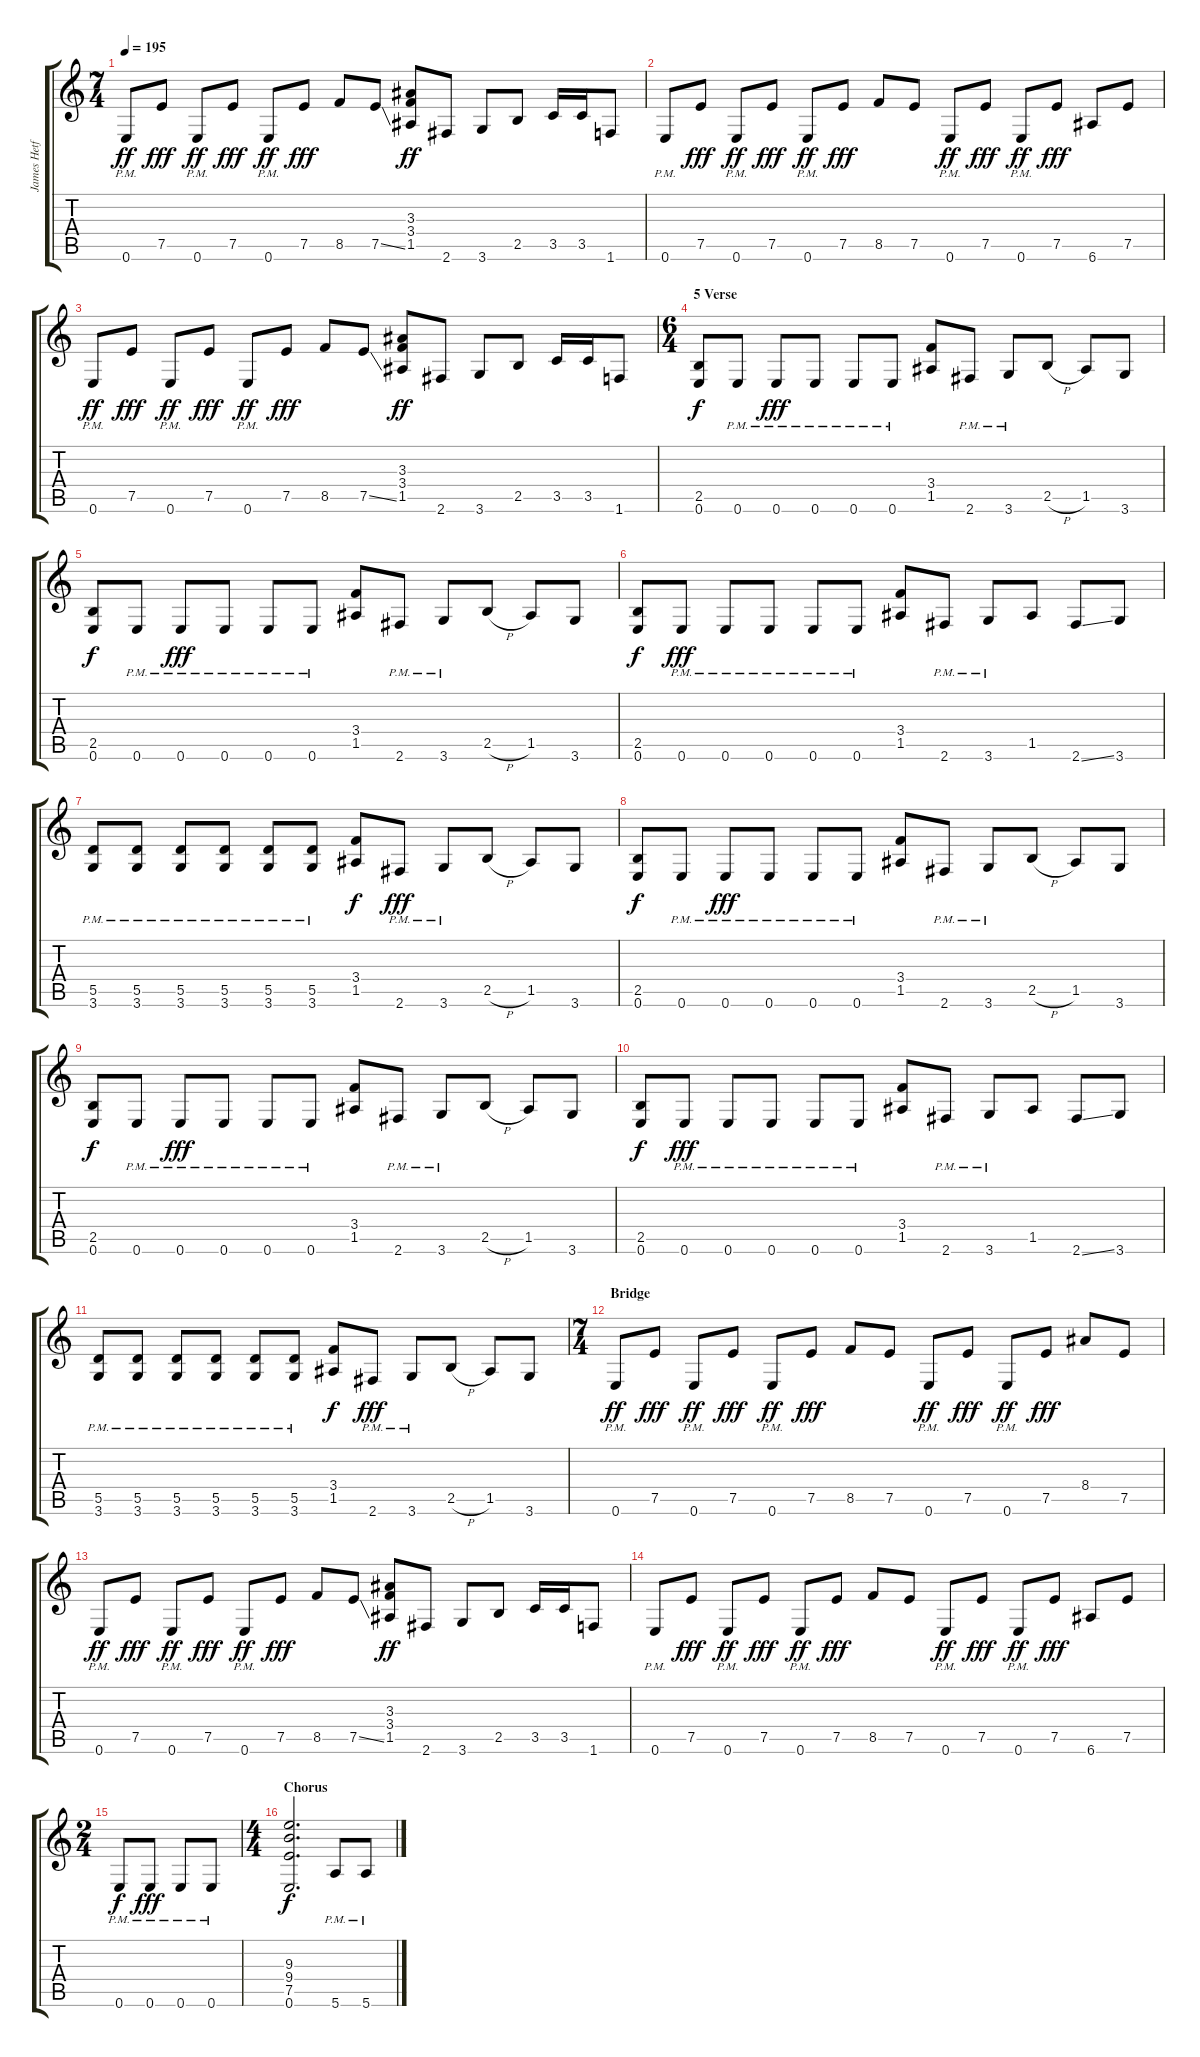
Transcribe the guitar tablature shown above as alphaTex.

\track ("James Hetfield (Guitar I)" "James Hetf") {instrument distortionguitar}
\staff {score tabs}
\tuning (E4 B3 G3 D3 A2 E2) {hide}
\ts (7 4)
\tempo 195
\clef g2
\ks c
0.6{pm}.8{dy ff} 7.5.8{dy fff} 0.6{pm}.8{dy ff} 7.5.8{dy fff} 0.6{pm}.8{dy ff} 7.5.8{dy fff} 8.5.8 7.5{ss}.8 (3.3 3.4 1.5).8{dy ff} 2.6.8 3.6.8 2.5.8 3.5.16 3.5.16 1.6.8 |
0.6{pm}.8 7.5.8{dy fff} 0.6{pm}.8{dy ff} 7.5.8{dy fff} 0.6{pm}.8{dy ff} 7.5.8{dy fff} 8.5.8 7.5.8 0.6{pm}.8{dy ff} 7.5.8{dy fff} 0.6{pm}.8{dy ff} 7.5.8{dy fff} 6.6.8 7.5.8 |
0.6{pm}.8{dy ff} 7.5.8{dy fff} 0.6{pm}.8{dy ff} 7.5.8{dy fff} 0.6{pm}.8{dy ff} 7.5.8{dy fff} 8.5.8 7.5{ss}.8 (3.3 3.4 1.5).8{dy ff} 2.6.8 3.6.8 2.5.8 3.5.16 3.5.16 1.6.8 |
\ts (6 4)
\section ("" "5 Verse")
(2.5 0.6).8{dy f} 0.6{pm}.8 0.6{pm}.8{dy fff} 0.6{pm}.8 0.6{pm}.8 0.6{pm}.8 (3.4 1.5).8 2.6{pm}.8 3.6{pm}.8 2.5{h}.8 1.5.8 3.6.8 |
(2.5 0.6).8{dy f} 0.6{pm}.8 0.6{pm}.8{dy fff} 0.6{pm}.8 0.6{pm}.8 0.6{pm}.8 (3.4 1.5).8 2.6{pm}.8 3.6{pm}.8 2.5{h}.8 1.5.8 3.6.8 |
(2.5 0.6).8{dy f} 0.6{pm}.8{dy fff} 0.6{pm}.8 0.6{pm}.8 0.6{pm}.8 0.6{pm}.8 (3.4 1.5).8 2.6{pm}.8 3.6{pm}.8 1.5.8 2.6{ss}.8 3.6.8 |
(5.5 3.6{pm}).8 (5.5 3.6{pm}).8 (5.5 3.6{pm}).8 (5.5 3.6{pm}).8 (5.5 3.6{pm}).8 (5.5 3.6{pm}).8 (3.4 1.5).8{dy f} 2.6{pm}.8{dy fff} 3.6{pm}.8 2.5{h}.8 1.5.8 3.6.8 |
(2.5 0.6).8{dy f} 0.6{pm}.8 0.6{pm}.8{dy fff} 0.6{pm}.8 0.6{pm}.8 0.6{pm}.8 (3.4 1.5).8 2.6{pm}.8 3.6{pm}.8 2.5{h}.8 1.5.8 3.6.8 |
(2.5 0.6).8{dy f} 0.6{pm}.8 0.6{pm}.8{dy fff} 0.6{pm}.8 0.6{pm}.8 0.6{pm}.8 (3.4 1.5).8 2.6{pm}.8 3.6{pm}.8 2.5{h}.8 1.5.8 3.6.8 |
(2.5 0.6).8{dy f} 0.6{pm}.8{dy fff} 0.6{pm}.8 0.6{pm}.8 0.6{pm}.8 0.6{pm}.8 (3.4 1.5).8 2.6{pm}.8 3.6{pm}.8 1.5.8 2.6{ss}.8 3.6.8 |
(5.5 3.6{pm}).8 (5.5 3.6{pm}).8 (5.5 3.6{pm}).8 (5.5 3.6{pm}).8 (5.5 3.6{pm}).8 (5.5 3.6{pm}).8 (3.4 1.5).8{dy f} 2.6{pm}.8{dy fff} 3.6{pm}.8 2.5{h}.8 1.5.8 3.6.8 |
\ts (7 4)
\section ("" "Bridge")
0.6{pm}.8{dy ff} 7.5.8{dy fff} 0.6{pm}.8{dy ff} 7.5.8{dy fff} 0.6{pm}.8{dy ff} 7.5.8{dy fff} 8.5.8 7.5.8 0.6{pm}.8{dy ff} 7.5.8{dy fff} 0.6{pm}.8{dy ff} 7.5.8{dy fff} 8.4.8 7.5.8 |
0.6{pm}.8{dy ff} 7.5.8{dy fff} 0.6{pm}.8{dy ff} 7.5.8{dy fff} 0.6{pm}.8{dy ff} 7.5.8{dy fff} 8.5.8 7.5{ss}.8 (3.3 3.4 1.5).8{dy ff} 2.6.8 3.6.8 2.5.8 3.5.16 3.5.16 1.6.8 |
0.6{pm}.8 7.5.8{dy fff} 0.6{pm}.8{dy ff} 7.5.8{dy fff} 0.6{pm}.8{dy ff} 7.5.8{dy fff} 8.5.8 7.5.8 0.6{pm}.8{dy ff} 7.5.8{dy fff} 0.6{pm}.8{dy ff} 7.5.8{dy fff} 6.6.8 7.5.8 |
\ts (2 4)
0.6{pm}.8{dy f} 0.6{pm}.8{dy fff} 0.6{pm}.8 0.6{pm}.8 |
\ts (4 4)
\section ("" "Chorus")
(9.3 9.4 7.5 0.6).2{d dy f} 5.6{pm}.8 5.6{pm}.8
